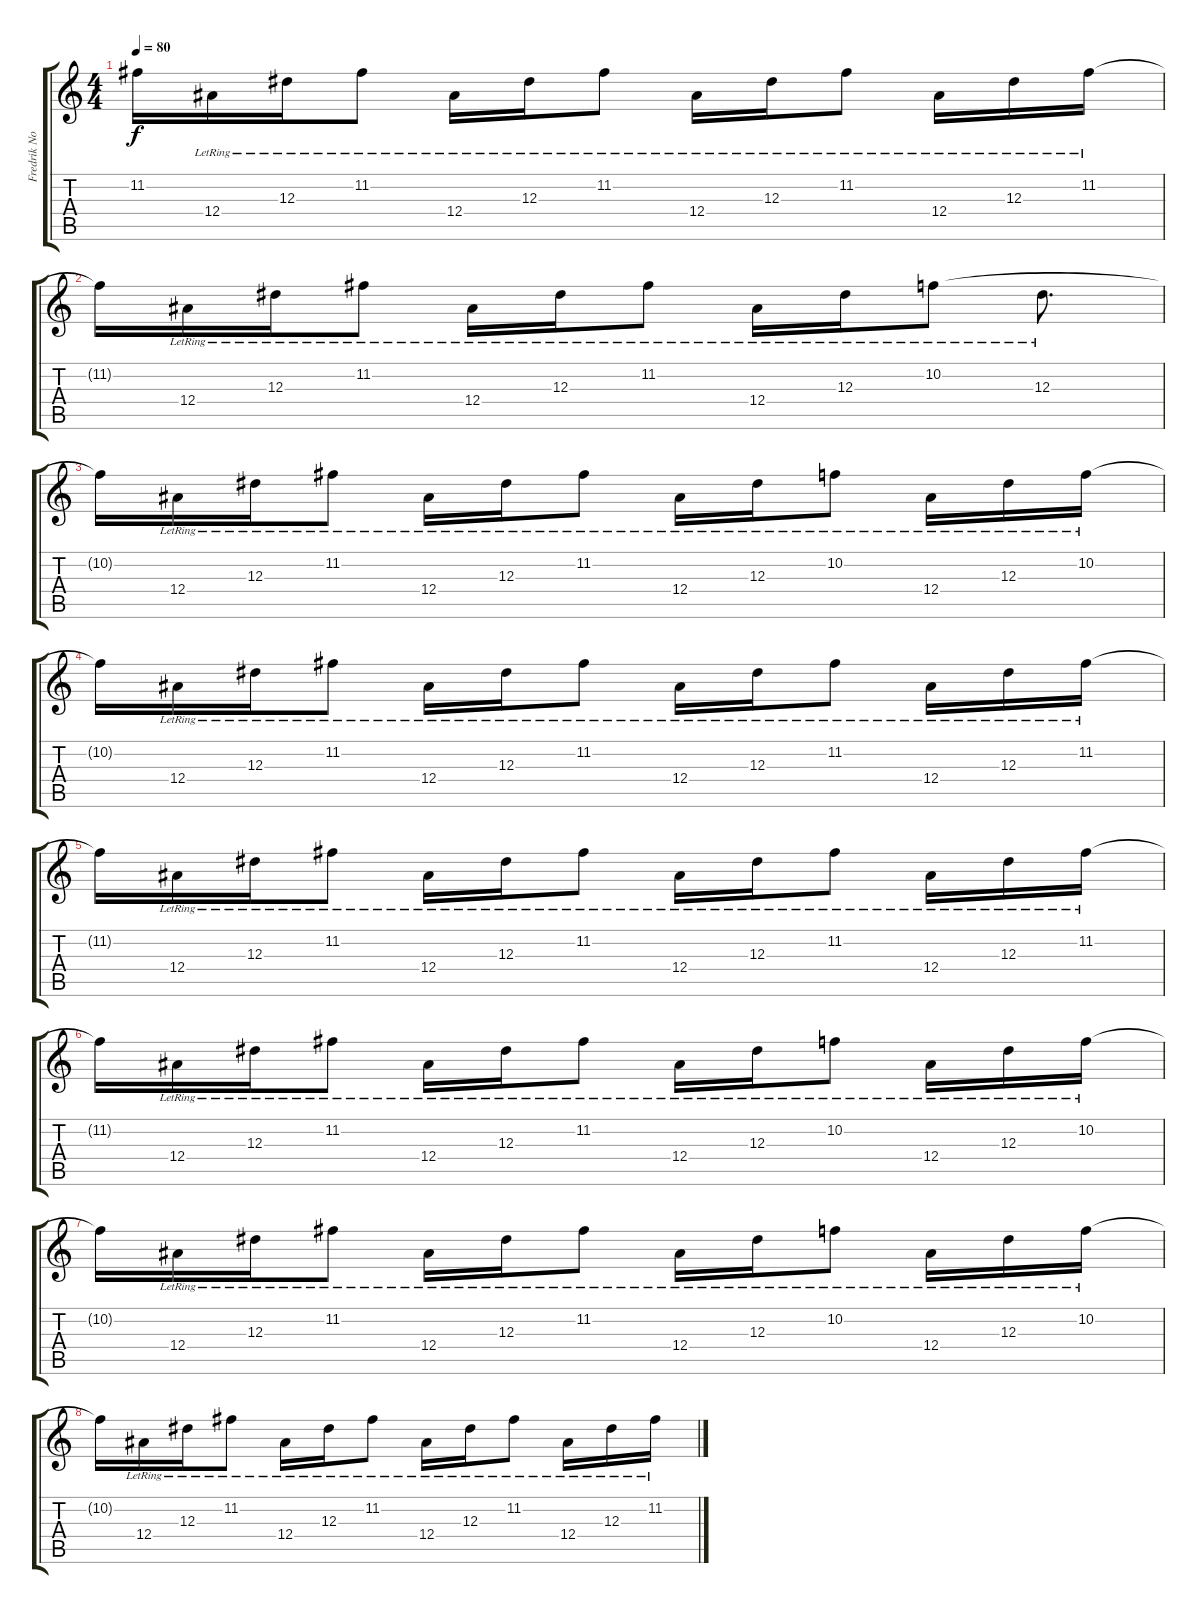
\track ("Fredrik Norrman (Rhythm Guitar)" "Fredrik No") {instrument acousticguitarsteel}
\staff {score tabs}
\tuning (C4 G3 Eb3 Bb2 F2 C2) {hide}
\ts (4 4)
\tempo 80
\clef g2
\ks c
11.2{t}.16{dy f} 12.4{lr}.16 12.3{lr}.16 11.2{lr}.8 12.4{lr}.16 12.3{lr}.16 11.2{lr}.8 12.4{lr}.16 12.3{lr}.16 11.2{lr}.8 12.4{lr}.16 12.3{lr}.16 11.2{lr}.16 |
11.2{t}.16 12.4{lr}.16 12.3{lr}.16 11.2{lr}.8 12.4{lr}.16 12.3{lr}.16 11.2{lr}.8 12.4{lr}.16 12.3{lr}.16 10.2{lr}.8 12.3{lr}.8{d} |
10.2{t}.16 12.4{lr}.16 12.3{lr}.16 11.2{lr}.8 12.4{lr}.16 12.3{lr}.16 11.2{lr}.8 12.4{lr}.16 12.3{lr}.16 10.2{lr}.8 12.4{lr}.16 12.3{lr}.16 10.2{lr}.16 |
10.2{t}.16 12.4{lr}.16 12.3{lr}.16 11.2{lr}.8 12.4{lr}.16 12.3{lr}.16 11.2{lr}.8 12.4{lr}.16 12.3{lr}.16 11.2{lr}.8 12.4{lr}.16 12.3{lr}.16 11.2{lr}.16 |
11.2{t}.16 12.4{lr}.16 12.3{lr}.16 11.2{lr}.8 12.4{lr}.16 12.3{lr}.16 11.2{lr}.8 12.4{lr}.16 12.3{lr}.16 11.2{lr}.8 12.4{lr}.16 12.3{lr}.16 11.2{lr}.16 |
11.2{t}.16 12.4{lr}.16 12.3{lr}.16 11.2{lr}.8 12.4{lr}.16 12.3{lr}.16 11.2{lr}.8 12.4{lr}.16 12.3{lr}.16 10.2{lr}.8 12.4{lr}.16 12.3{lr}.16 10.2{lr}.16 |
10.2{t}.16 12.4{lr}.16 12.3{lr}.16 11.2{lr}.8 12.4{lr}.16 12.3{lr}.16 11.2{lr}.8 12.4{lr}.16 12.3{lr}.16 10.2{lr}.8 12.4{lr}.16 12.3{lr}.16 10.2{lr}.16 |
10.2{t}.16 12.4{lr}.16 12.3{lr}.16 11.2{lr}.8 12.4{lr}.16 12.3{lr}.16 11.2{lr}.8 12.4{lr}.16 12.3{lr}.16 11.2{lr}.8 12.4{lr}.16 12.3{lr}.16 11.2{lr}.16
